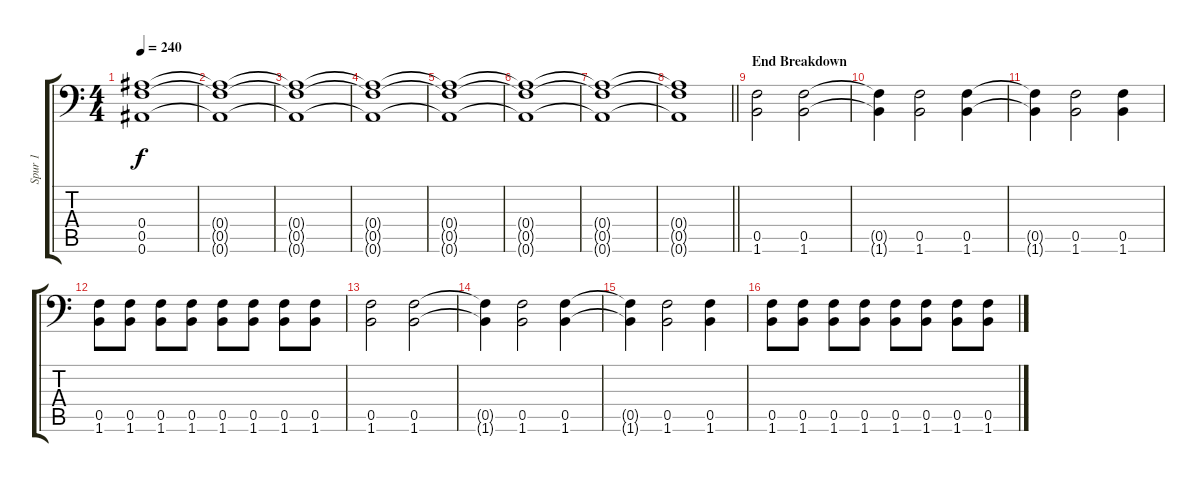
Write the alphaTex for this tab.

\track ("Spur 1" "Spur 1") {instrument distortionguitar}
\staff {score tabs}
\tuning (C4 G3 Eb3 Bb2 F2 Bb1) {hide}
\ts (4 4)
\tempo 240
\clef f4
\ks c
(0.4{t} 0.5{t} 0.6{t}).1{dy f} |
(0.4{t} 0.5{t} 0.6{t}).1 |
(0.4{t} 0.5{t} 0.6{t}).1 |
(0.4{t} 0.5{t} 0.6{t}).1 |
(0.4{t} 0.5{t} 0.6{t}).1 |
(0.4{t} 0.5{t} 0.6{t}).1 |
(0.4{t} 0.5{t} 0.6{t}).1 |
\barLineRight lightlight
(0.4{t} 0.5{t} 0.6{t}).1 |
\section ("" "End Breakdown")
(0.5 1.6).2 (0.5 1.6).2 |
(0.5{t} 1.6{t}).4 (0.5 1.6).2 (0.5 1.6).4 |
(0.5{t} 1.6{t}).4 (0.5 1.6).2 (0.5 1.6).4 |
(0.5 1.6).8 (0.5 1.6).8 (0.5 1.6).8 (0.5 1.6).8 (0.5 1.6).8 (0.5 1.6).8 (0.5 1.6).8 (0.5 1.6).8 |
(0.5 1.6).2 (0.5 1.6).2 |
(0.5{t} 1.6{t}).4 (0.5 1.6).2 (0.5 1.6).4 |
(0.5{t} 1.6{t}).4 (0.5 1.6).2 (0.5 1.6).4 |
(0.5 1.6).8 (0.5 1.6).8 (0.5 1.6).8 (0.5 1.6).8 (0.5 1.6).8 (0.5 1.6).8 (0.5 1.6).8 (0.5 1.6).8
